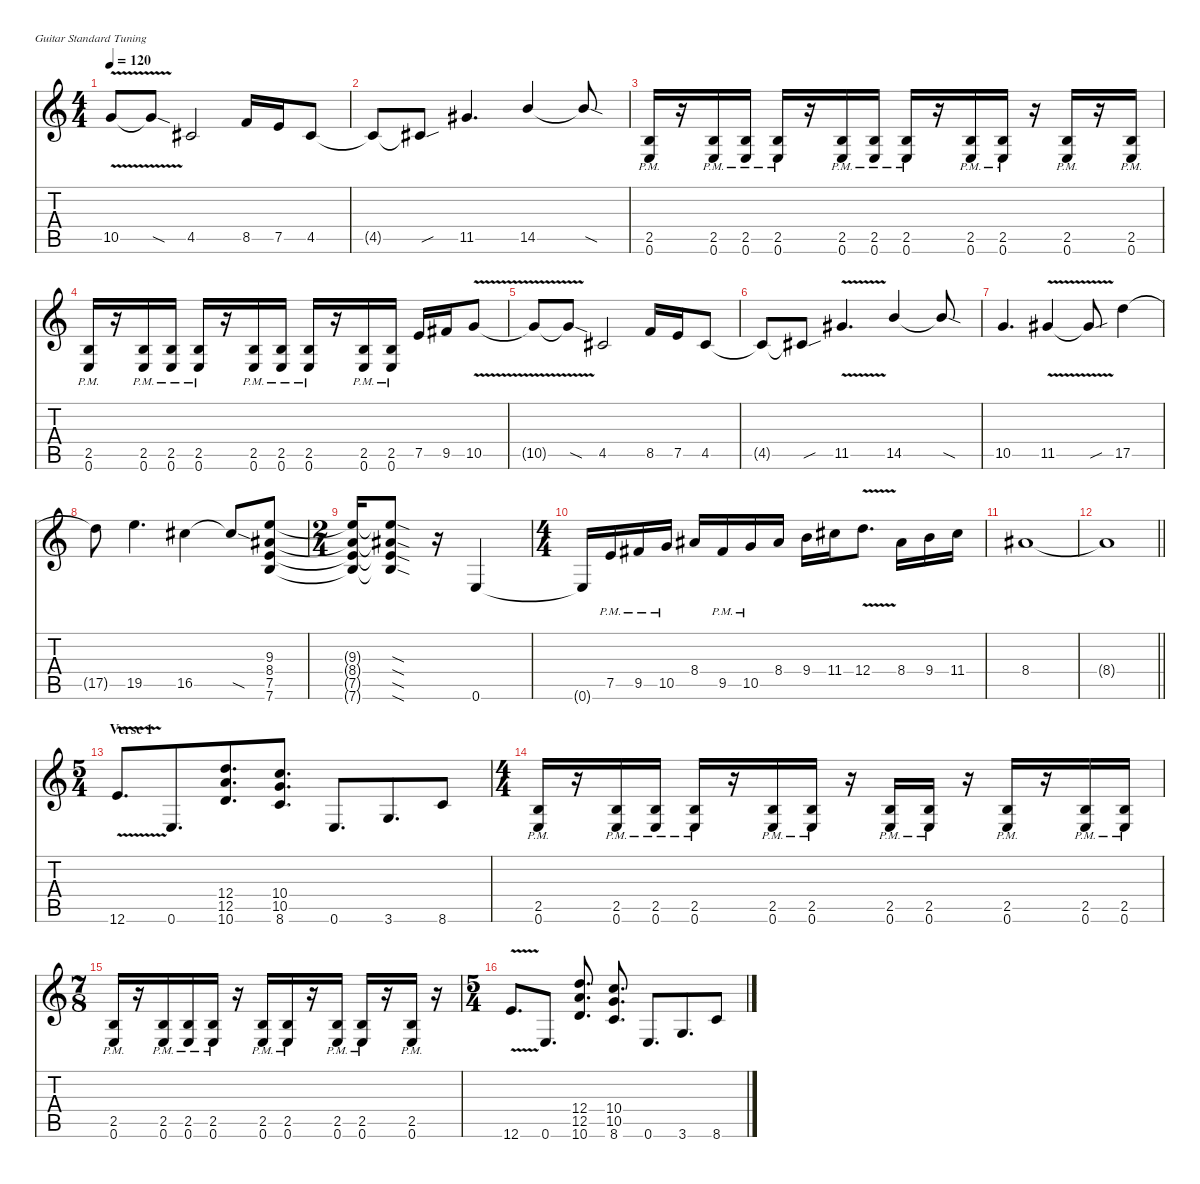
\defaultSystemsLayout 4
\hideDynamics
\bracketExtendMode nobrackets
\singleTrackTrackNamePolicy hidden
\multiTrackTrackNamePolicy hidden
\firstSystemTrackNameMode fullname
\firstSystemTrackNameOrientation horizontal
\otherSystemsTrackNameOrientation horizontal
\track ("Mikael Akerfeldt - Electric Guitar 1" "dist.guit.") {instrument distortionguitar}
\staff {score tabs}
\tuning (E4 B3 G3 D3 A2 E2)
\ts (4 4)
\tempo 120
\clef g2
\ks c
10.5{v t}.8{dy f beam Up} 10.5{v sod t}.8{beam Up} 4.5{acc #}.2{beam Up} 8.5.16{beam Up} 7.5.16{beam Up} 4.5{acc #}.8{beam Up} |
4.5{t acc #}.8{beam Up} 4.5{sou t acc #}.8{beam Up} 11.5{acc #}.4{d beam Up} 14.5.4{beam Up} 14.5{sod t}.8{beam Up} |
(2.5{pm} 0.6{pm}).16{dy ff beam Up} r.16{beam Up} (2.5{pm} 0.6{pm}).16{beam Up} (2.5{pm} 0.6{pm}).16{beam Up} (2.5{pm} 0.6{pm}).16{beam Up} r.16{beam Up} (2.5{pm} 0.6{pm}).16{beam Up} (2.5{pm} 0.6{pm}).16{beam Up} (2.5{pm} 0.6{pm}).16{beam Up} r.16{beam Up} (2.5{pm} 0.6{pm}).16{beam Up} (2.5{pm} 0.6{pm}).16{beam Up} r.16{beam Up} (2.5{pm} 0.6{pm}).16{beam Up} r.16{beam Up} (2.5{pm} 0.6{pm}).16{beam Up} |
(2.5{pm} 0.6{pm}).16{beam Up} r.16{beam Up} (2.5{pm} 0.6{pm}).16{beam Up} (2.5{pm} 0.6{pm}).16{beam Up} (2.5{pm} 0.6{pm}).16{beam Up} r.16{beam Up} (2.5{pm} 0.6{pm}).16{beam Up} (2.5{pm} 0.6{pm}).16{beam Up} (2.5{pm} 0.6{pm}).16{beam Up} r.16{beam Up} (2.5{pm} 0.6{pm}).16{beam Up} (2.5{pm} 0.6{pm}).16{beam Up} 7.5.16{dy f beam Up} 9.5{acc #}.16{beam Up} 10.5{v}.8{beam Up} |
10.5{v t}.8{beam Up} 10.5{v sod t}.8{beam Up} 4.5{acc #}.2{beam Up} 8.5.16{beam Up} 7.5.16{beam Up} 4.5{acc #}.8{beam Up} |
4.5{t acc #}.8{beam Up} 4.5{sou t acc #}.8{beam Up} 11.5{v acc #}.4{d beam Up} 14.5.4{beam Up} 14.5{sod t}.8{beam Up} |
10.5.4{d beam Up} 11.5{v acc #}.4{beam Up} 11.5{v sou t acc #}.8{beam Up} 17.5.4{beam Down} |
17.5{t}.8{beam Down} 19.5.4{d beam Down} 16.5{acc #}.4{beam Down} 16.5{sod t acc #}.8{beam Up} (9.3 8.4{acc #} 7.5 7.6).8{beam Up} |
\ts (2 4)
\beaming (8 2 2)
(9.3{t} 8.4{t acc #} 7.5{t} 7.6{t}).16{beam Up} (9.3{sod t} 8.4{sod t acc #} 7.5{sod t} 7.6{sod t}).8{beam Up} r.16{beam Up} 0.6.4{dy fff beam Up} |
\ts (4 4)
\beaming (8 2 2 2 2)
0.6{t}.16{dy f beam Up} 7.5{pm}.16{beam Up} 9.5{pm acc #}.16{beam Up} 10.5{pm}.16{beam Up} 8.4{acc #}.16{beam Up} 9.5{pm acc #}.16{beam Up} 10.5{pm}.16{beam Up} 8.4{acc #}.16{beam Up} 9.4.16{beam Down} 11.4{acc #}.16{beam Down} 12.4{v}.8{d beam Down} 8.4{acc #}.16{beam Down} 9.4.16{beam Down} 11.4{acc #}.16{beam Down} |
8.4{acc #}.1{beam Up} |
\barLineRight lightlight
8.4{t acc #}.1{beam Up} |
\ts (5 4)
\beaming (8 6 4)
\section ("" "Verse 1")
12.6{v}.8{d dy ff beam Up} 0.6.8{d beam Up} (12.4 12.5 10.6).8{d dy mp beam Up} (10.4 10.5 8.6).8{d beam Up} 0.6.8{d dy ff beam Up} 3.6.8{d beam Up} 8.6.8{beam Up} |
\ts (4 4)
\beaming (8 2 2 2 2)
(2.5{pm} 0.6{pm}).16{beam Up} r.16{beam Up} (2.5{pm} 0.6{pm}).16{beam Up} (2.5{pm} 0.6{pm}).16{beam Up} (2.5{pm} 0.6{pm}).16{beam Up} r.16{beam Up} (2.5{pm} 0.6{pm}).16{beam Up} (2.5{pm} 0.6{pm}).16{beam Up} r.16{beam Up} (2.5{pm} 0.6{pm}).16{beam Up} (2.5{pm} 0.6{pm}).16{beam Up} r.16{beam Up} (2.5{pm} 0.6{pm}).16{beam Up} r.16{beam Up} (2.5{pm} 0.6{pm}).16{beam Up} (2.5{pm} 0.6{pm}).16{beam Up} |
\ts (7 8)
\beaming (8 3 2 2)
(2.5{pm} 0.6{pm}).16{beam Up} r.16{beam Up} (2.5{pm} 0.6{pm}).16{beam Up} (2.5{pm} 0.6{pm}).16{beam Up} (2.5{pm} 0.6{pm}).16{beam Up} r.16{beam Up} (2.5{pm} 0.6{pm}).16{beam Up} (2.5{pm} 0.6{pm}).16{beam Up} r.16{beam Up} (2.5{pm} 0.6{pm}).16{beam Up} (2.5{pm} 0.6{pm}).16{beam Up} r.16{beam Up} (2.5{pm} 0.6{pm}).16{beam Up} r.16{beam Up} |
\ts (5 4)
\beaming (8 2 2 2 4)
12.6{v}.8{d beam Up} 0.6.8{d beam Up} (12.4 12.5 10.6).8{d dy mp beam Up} (10.4 10.5 8.6).8{d beam Up} 0.6.8{d dy ff beam Up} 3.6.8{d beam Up} 8.6.8{beam Up}
